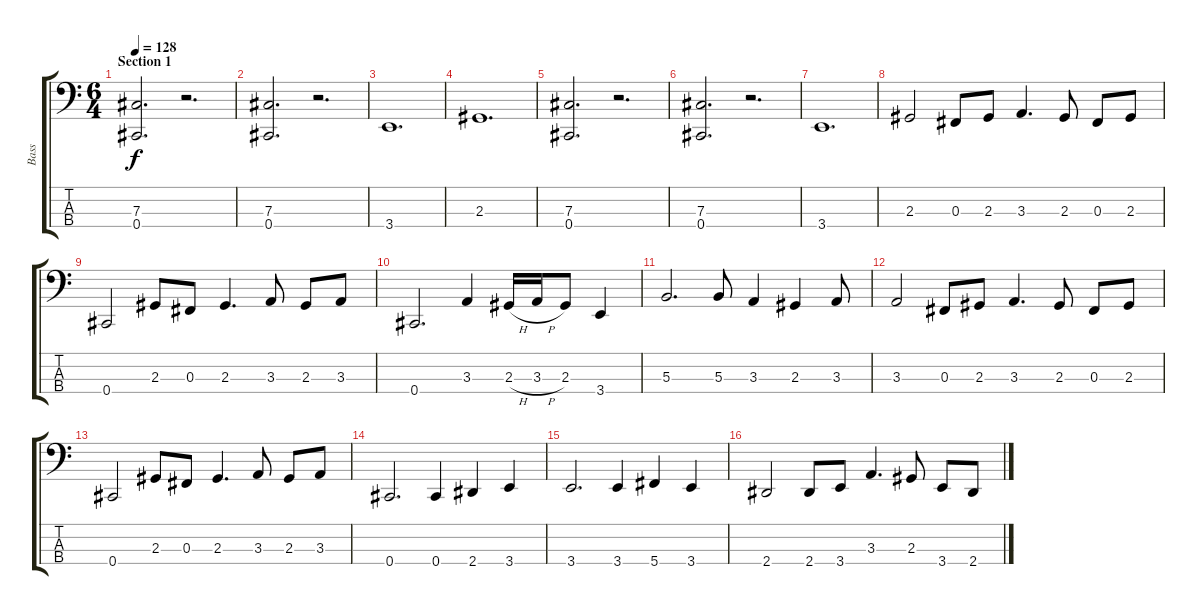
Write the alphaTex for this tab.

\track ("Bass" "Bass") {instrument electricbasspick}
\staff {score tabs}
\tuning (E2 B1 Gb1 Db1) {hide}
\ts (6 4)
\section ("" "Section 1")
\tempo 128
\clef f4
\ks c
(7.3 0.4).2{d dy f instrument electricbasspick} r.2{d} |
(7.3 0.4).2{d} r.2{d} |
3.4.1{d} |
2.3.1{d} |
(7.3 0.4).2{d} r.2{d} |
(7.3 0.4).2{d} r.2{d} |
3.4.1{d} |
2.3.2 0.3.8 2.3.8 3.3.4{d} 2.3.8 0.3.8 2.3.8 |
0.4.2 2.3.8 0.3.8 2.3.4{d} 3.3.8 2.3.8 3.3.8 |
0.4.2{d} 3.3.4 2.3{h}.16 3.3{h}.16 2.3.8 3.4.4 |
5.3.2{d} 5.3.8 3.3.4 2.3.4 3.3.8 |
3.3.2 0.3.8 2.3.8 3.3.4{d} 2.3.8 0.3.8 2.3.8 |
0.4.2 2.3.8 0.3.8 2.3.4{d} 3.3.8 2.3.8 3.3.8 |
0.4.2{d} 0.4.4 2.4.4 3.4.4 |
3.4.2{d} 3.4.4 5.4.4 3.4.4 |
2.4.2 2.4.8 3.4.8 3.3.4{d} 2.3.8 3.4.8 2.4.8
